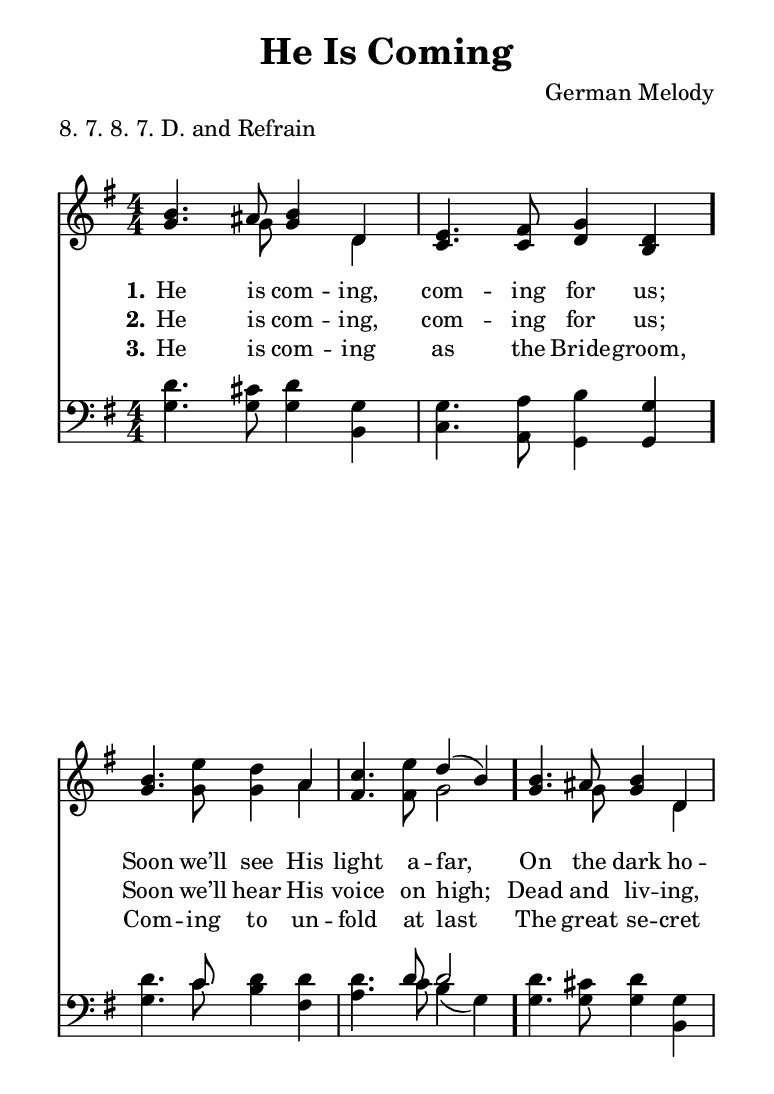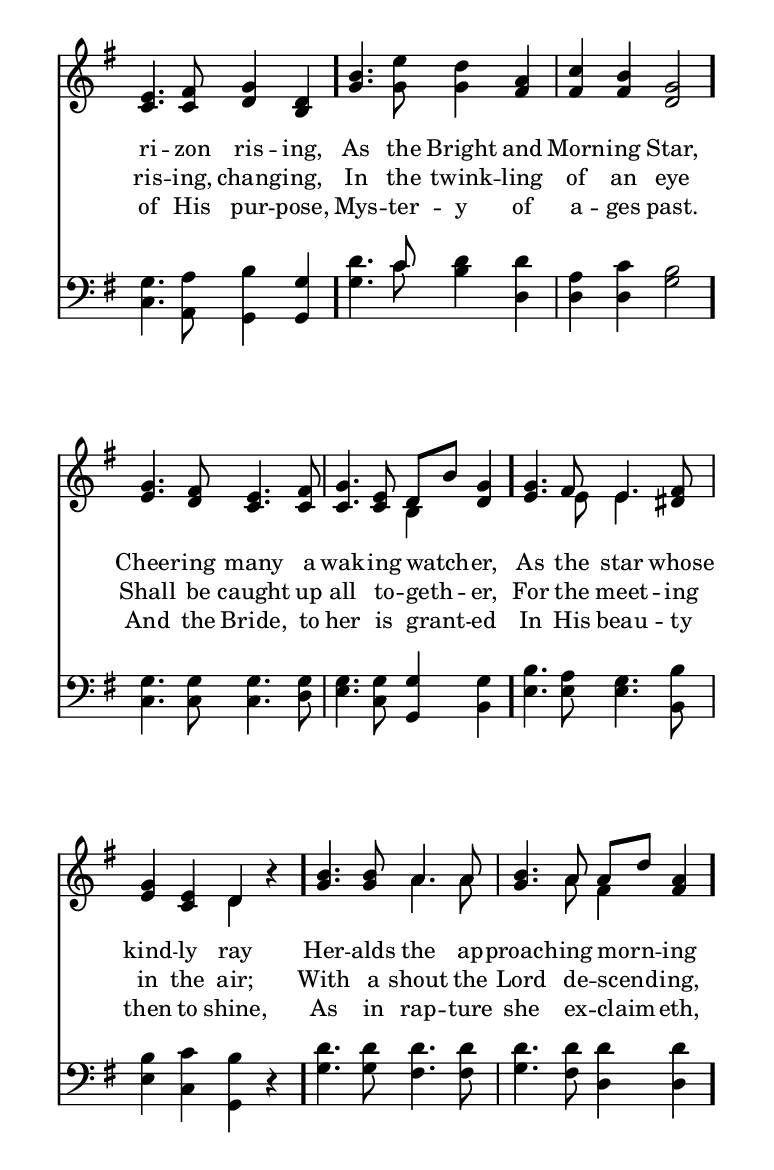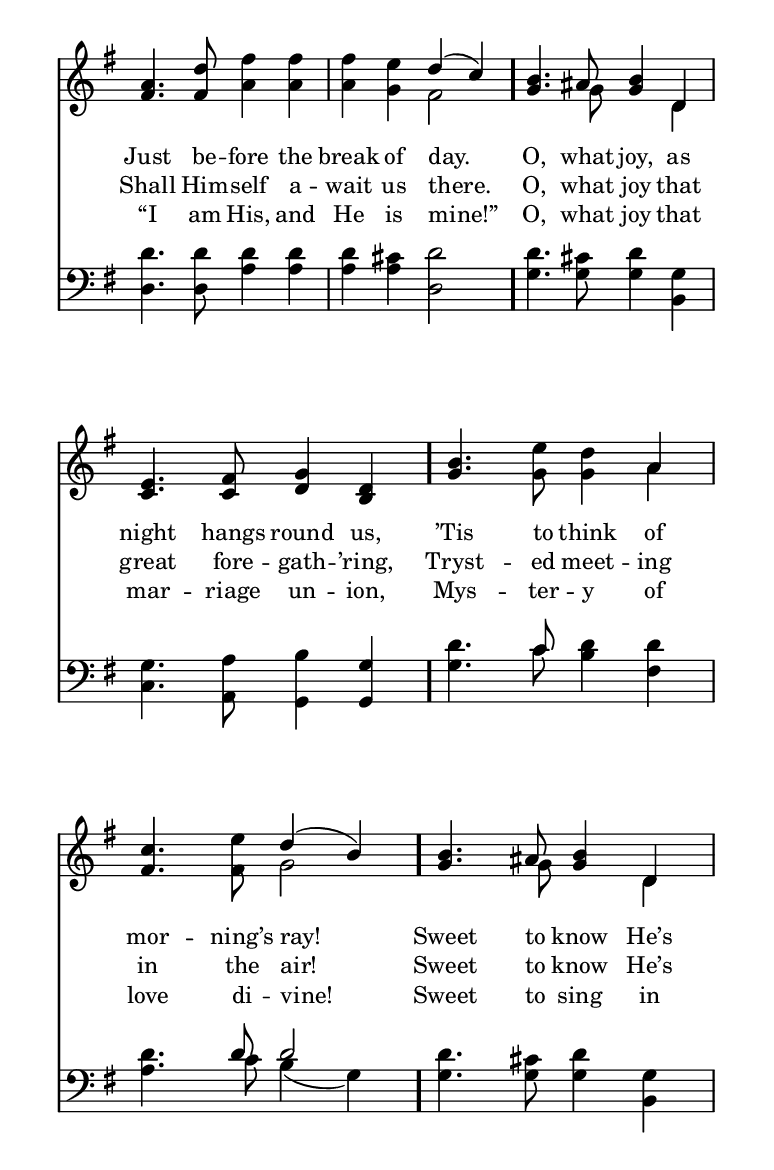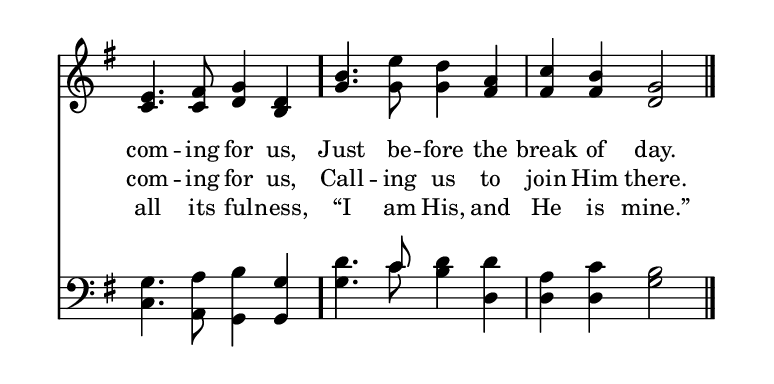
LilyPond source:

\include "common/global.ily"
\paper {
  \include "common/paper.ily"
  systems-per-page = #(cond (is-eogsized 4) (#t #f))
  ragged-last-bottom = ##t
}

\header{
  hymnnumber = "218"
  title = "He Is Coming"
  tunename = ""
  meter = "8. 7. 8. 7. D. and Refrain"
  poet = ""
  composer = "German Melody"
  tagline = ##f
}

global = {
  \include "common/overrides.ily"
  \override Staff.TimeSignature.style = #'numbered
  \time 4/4
  \override Score.MetronomeMark.transparent = ##t % hide all fermata changes too
  \tempo 4=110
  \key g \major
  \autoBeamOff
}

notesSoprano = {
\global
\relative c'' {

  b4. ais8 b4 d, | e4. fis8 g4 d |
  b'4. e8 d4 a | c4. e8 d4( b) |
  b4. ais8 b4 d, | e4. fis8 g4 d |
  b'4. e8 d4 a | c b g2

  g4. fis8 e4. fis8 | g4. e8 d8[ b'] g4 |
  g4. fis8 e4. fis8 | g4 e d r |
  b'4. b8 a4. a8 | b4. a8 a8[ d] a4 |
  a4. d8 fis4 fis | fis e d( c) % !

  b4. ais8 b4 d, | e4. fis8 g4 d |
  b'4. e8 d4 a | c4. e8 d4( b) |
  b4. ais8 b4 d, | e4. fis8 g4 d |
  b'4. e8 d4 a | c b g2 |

  \bar "|."

}
}

notesAlto = {
\global
\relative e' {

  g4. g8 g4 d | c4. c8 d4 b |
  g'4. g8 g4 a | fis4. fis8 g2 |
  g4. g8 g4 d | c4. c8 d4 b |
  g'4. g8 g4 fis | fis fis d2 |

  e4. d8 c4. c8 | c4. c8 b4 d |
  e4. e8 e4. dis8 | e4 c d r |
  g4. g8 a4. a8 | g4. a8 fis4 fis |
  fis4. fis8 a4 a | a g fis2 |

  g4. g8 g4 d | c4. c8 d4 b |
  g'4. g8 g4 a | fis4. fis8 g2 |
  g4. g8 g4 d | c4. c8 d4 b |
  g'4. g8 g4 fis | fis fis d2 |

}
}

notesTenor = {
\global
\relative a {

  d4. cis8 d4 g, | g4. a8 b4 g |
  d'4. c8 d4 d | d4. d8 d2 |
  d4. cis8 d4 g, | g4. a8 b4 g |
  d'4. c8 d4 d | a4 c b2 |

  g4. g8 g4. g8 | g4. g8 g4 g |
  b4. a8 g4. b8 | b4 c b r |
  d4. d8 d4. d8 | d4. d8 d4 d |
  d4. d8 d4 d | d cis d2 |

  d4. cis8 d4 g, | g4. a8 b4 g |
  d'4. c8 d4 d | d4. d8 d2 |
  d4. cis8 d4 g, | g4. a8 b4 g |
  d'4. c8 d4 d | a4 c b2 |

}
}

notesBass = {
\global
\relative f {

  g4. g8 g4 b, | c4. a8 g4 g |
  g'4. c8 b4 fis | a4. c8 b4( g) |
  g4. g8 g4 b, | c4. a8 g4 g |
  g'4. c8 b4 d, | d d g2 |

  c,4. c8 c4. d8 | e4. c8 g4 b |
  e4. e8 e4. b8 | e4 c g r |
  g'4. g8 fis4. fis8 | g4. fis8 d4 d |
  d4. d8 a'4 a | a a d,2 |

  g4. g8 g4 b, | c4. a8 g4 g |
  g'4. c8 b4 fis | a4. c8 b4( g) |
  g4. g8 g4 b, | c4. a8 g4 g |
  g'4. c8 b4 d, | d d g2 |

}
}

wordsA = \lyricmode {
\set stanza = "1."

He is com -- ing, com -- ing for us; \bar "."
Soon we’ll see His light a -- far, \bar "."
On the dark ho -- ri -- zon ris -- ing, \bar "."
As the Bright and Morn -- ing Star, \bar "."
Cheer -- ing many a wak -- ing watch -- er, \bar "."
As the star whose kind -- ly ray \bar "."
Her -- alds the ap -- proach -- ing morn -- ing \bar "."
Just be -- fore the break of day. \bar "."
O, what joy, as night hangs round us, \bar "."
’Tis to think of mor -- ning’s ray! \bar "."
Sweet to know He’s com -- ing for us, \bar "."
Just be -- fore the break of day. \bar "."

}

wordsB = \lyricmode {
\set stanza = "2."

He is com -- ing, com -- ing for us;
Soon we’ll hear His voice on high;
Dead and liv -- ing, ris -- ing, chang -- ing,
In the twink -- ling of an eye
Shall be caught up all to -- geth -- er,
For the meet -- ing in the air;
With a shout the Lord de -- scend -- ing,
Shall Him -- self a -- wait us there.
O, what joy that great fore -- gath -- ’ring,
Tryst -- ed meet -- ing in the air!
Sweet to know He’s com -- ing for us,
Call -- ing us to join Him there.

}

wordsC = \lyricmode {
\set stanza = "3."

He is com -- ing as the Bride -- groom,
Com -- ing to un -- fold at last
The great se -- cret of His pur -- pose,
Mys -- ter -- y of a -- ges past.
And the Bride, to her is grant -- ed
In His beau -- ty then to shine,
As in rap -- ture she ex -- claim -- eth,
“I am His, and He is mine!”
O, what joy that mar -- riage un -- ion,
Mys -- ter -- y of love di -- vine!
Sweet to sing in all its ful -- ness,
“I am His, and He is mine.”

}

\score {
  \context ChoirStaff <<
    \context Staff = upper <<
      \set ChoirStaff.systemStartDelimiter = #'SystemStartBar
      \partcombine #'(2 . 9) \notesSoprano \notesAlto
      \context NullVoice = sopranos { \voiceOne << \notesSoprano >> }
      \context NullVoice = altos { \voiceTwo << \notesAlto >> }
      \context Lyrics = one   \lyricsto sopranos \wordsA
      \context Lyrics = two   \lyricsto sopranos \wordsB
      \context Lyrics = three \lyricsto sopranos \wordsC
    >>
    \context Staff = men <<
      \clef bass
      \partcombine #'(2 . 9) \notesTenor \notesBass
      \context NullVoice = tenors { \voiceOne << \notesTenor >> }
      \context NullVoice = basses { \voiceTwo << \notesBass >> }
    >>
  >>
  \layout {
    \include "common/layout.ily"
  }
  \midi{
    \include "common/midi.ily"
  }
}

\version "2.19.49"  % necessary for upgrading to future LilyPond versions.

% vi:set et ts=2 sw=2 ai nocindent syntax=lilypond:
